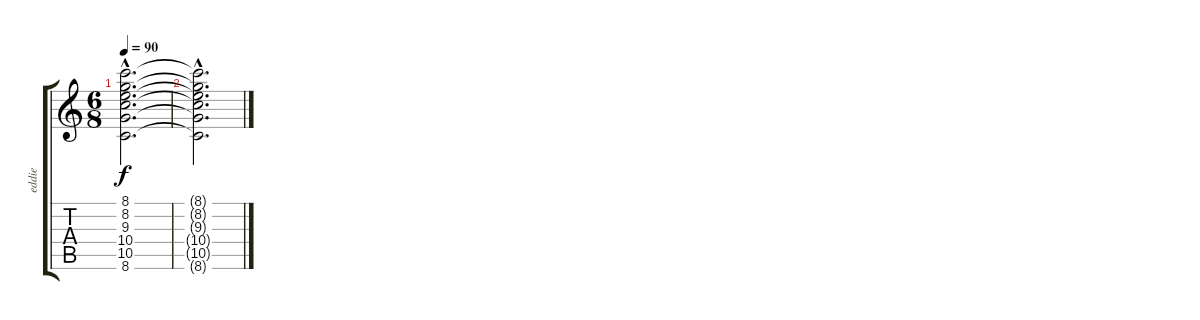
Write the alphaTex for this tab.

\track ("eddie" "eddie") {instrument acousticguitarsteel}
\staff {score tabs}
\tuning (E4 B3 G3 D3 A2 E2) {hide}
\ts (6 8)
\tempo 90
\clef g2
\ks c
(8.1{hac t} 8.2{hac t} 9.3{hac t} 10.4{hac t} 10.5{hac t} 8.6{hac t}).2{d dy f} |
(8.1{hac t} 8.2{hac t} 9.3{hac t} 10.4{hac t} 10.5{hac t} 8.6{hac t}).2{d}
